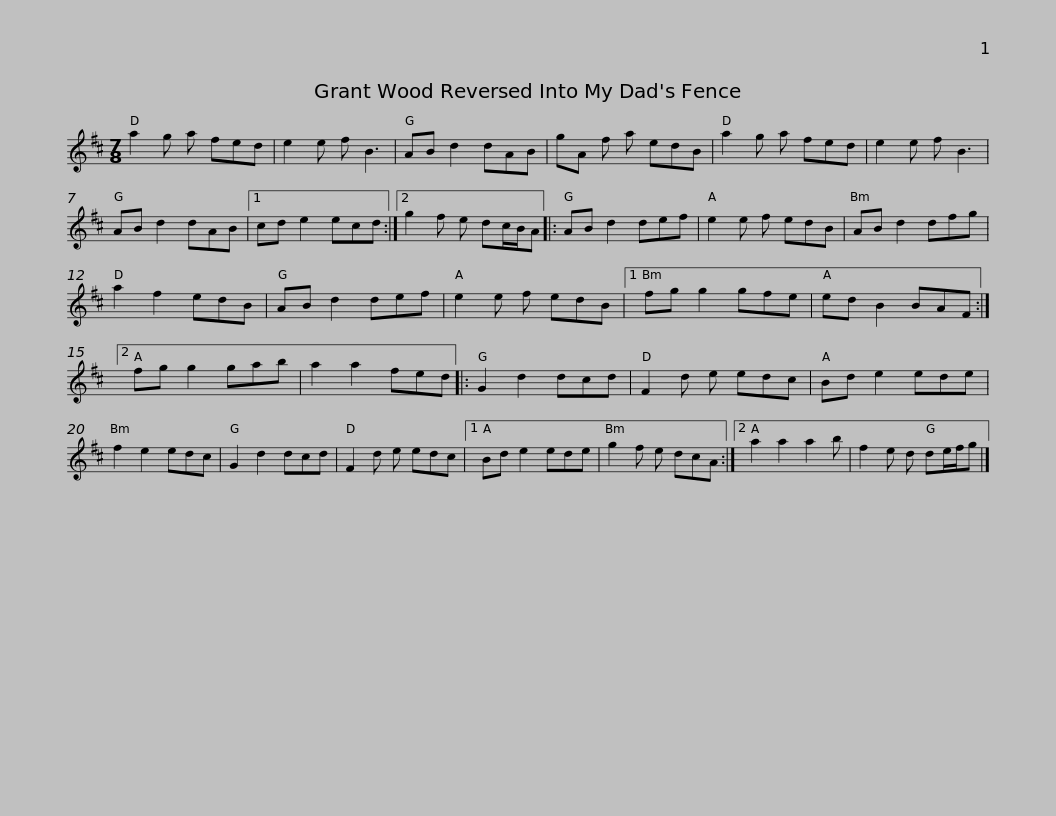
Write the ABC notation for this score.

X:1
L:1/8
M:7/8
I:linebreak $
K:D
V:1 treble
V:1
 a2 g a fed | e2 e f B3 | AB d2 dAB | gA f a edB | a2 g a fed | %5
 e2 e f B3 |$ AB d2 dAB |1 cd e2 ecd :|2 g2 f e dc/B/A |: AB d2 def | %10
 e2 e f edB | AB d2 dfg |$ a2 f2 edB | AB d2 def | e2 e f edB |1 %15
 fg g2 gfe | ed B2 BAF :|2 fg g2 gab |$ a2 a2 fed |: G2 d2 dcd | %20
 F2 d e edc | Bd e2 ede | f2 e2 edc | G2 d2 dcd |$ F2 d e edc |1 %25
 Bd e2 ede | g2 f e dcA :|2 a2 a2 a2 b | f2 e d de/f/g |] %29
